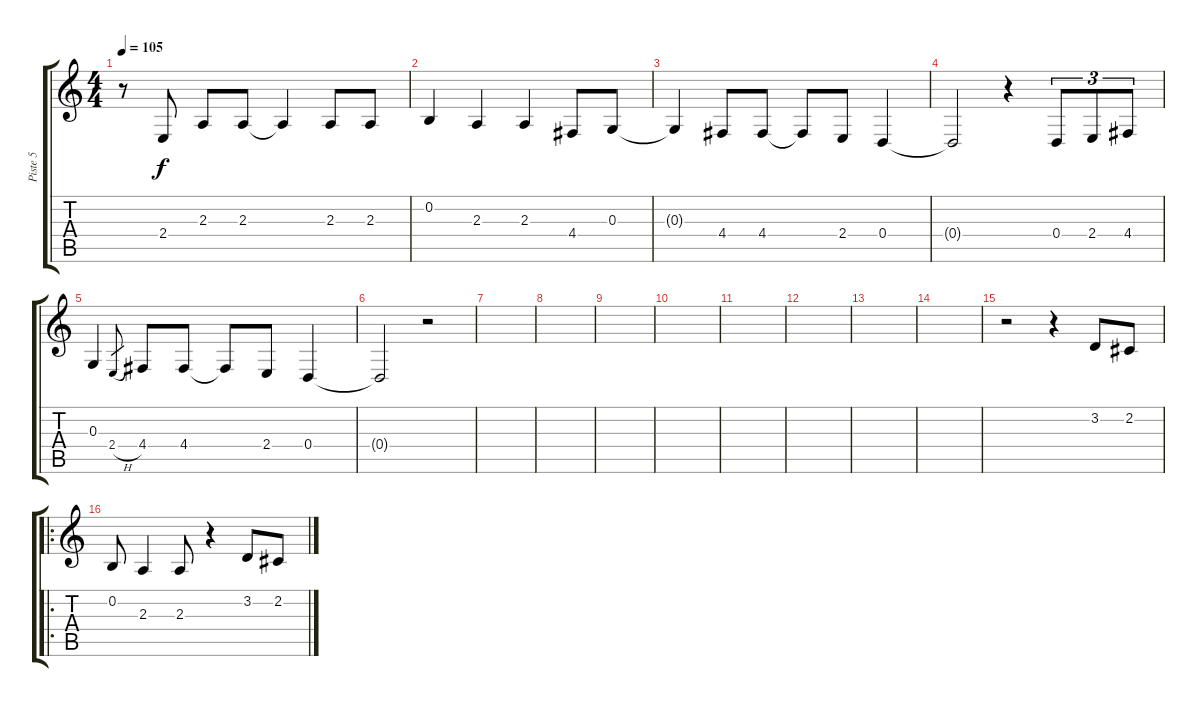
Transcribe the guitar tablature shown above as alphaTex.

\track ("Piste 5" "Piste 5") {instrument synthvoice}
\staff {score tabs}
\tuning (E4 B3 G3 D3 A2 E2) {hide}
\ts (4 4)
\tempo 105
\clef g2
\ks c
r.8{dy f} 2.4.8 2.3.8 2.3.8 2.3{t}.4 2.3.8 2.3.8 |
0.2.4 2.3.4 2.3.4 4.4.8 0.3.8 |
0.3{t}.4 4.4.8 4.4.8 4.4{t}.8 2.4.8 0.4.4 |
0.4{t}.2 r.4 0.4.8{tu (3 2)} 2.4.8{tu (3 2)} 4.4.8{tu (3 2)} |
0.3.4 2.4{h}.8{gr} 4.4.8 4.4.8 4.4{t}.8 2.4.8 0.4.4 |
0.4{t}.2 r.2 |
|
|
|
|
|
|
|
|
r.2 r.4 3.2.8 2.2.8 |
\ro
0.2.8 2.3.4 2.3.8 r.4 3.2.8 2.2.8
